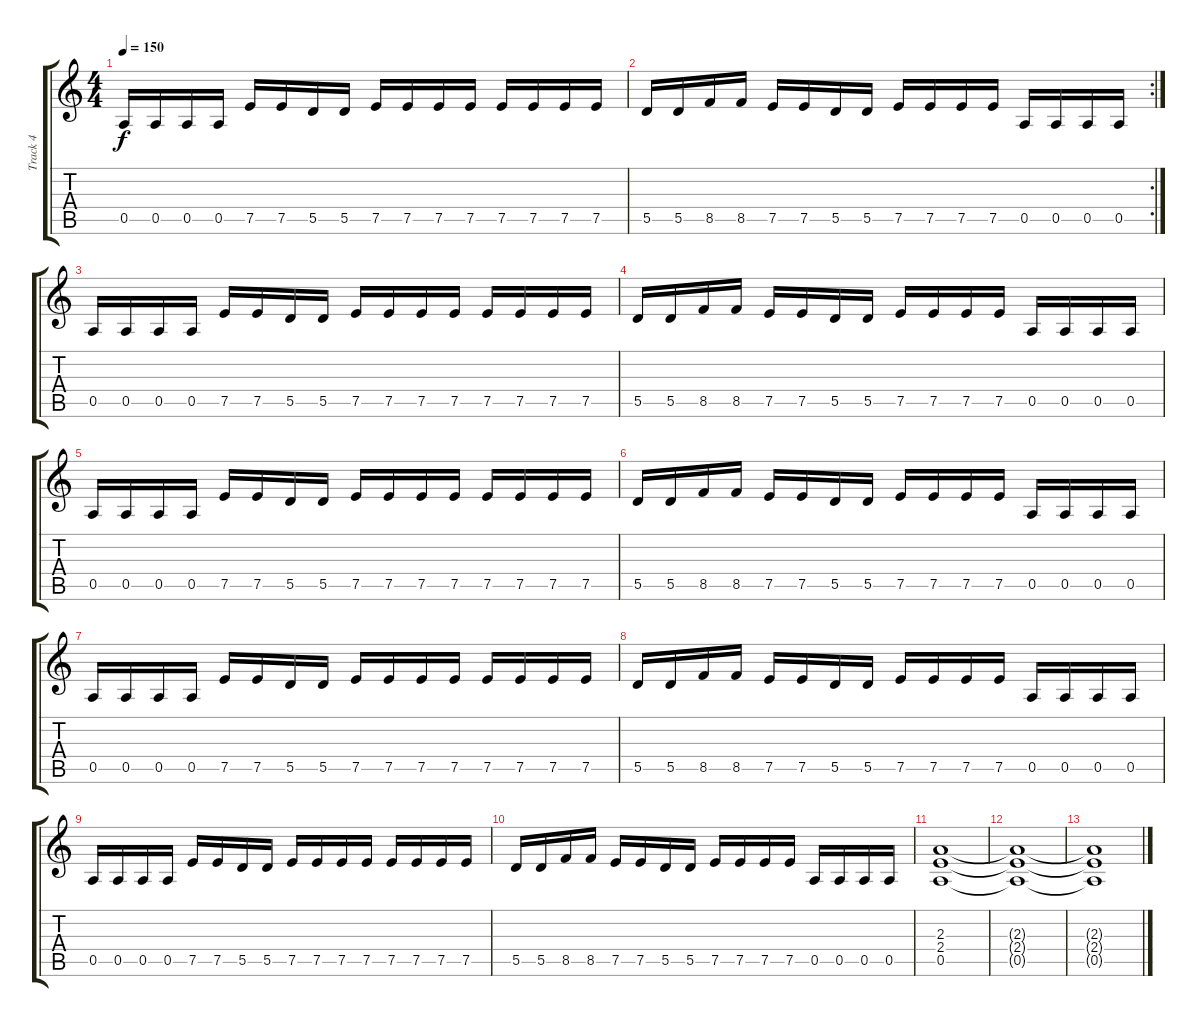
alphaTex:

\track ("Track 4" "Track 4") {instrument distortionguitar}
\staff {score tabs}
\tuning (E4 B3 G3 D3 A2 E2) {hide}
\ts (4 4)
\tempo 150
\clef g2
\ks c
0.5.16{dy f} 0.5.16 0.5.16 0.5.16 7.5.16 7.5.16 5.5.16 5.5.16 7.5.16 7.5.16 7.5.16 7.5.16 7.5.16 7.5.16 7.5.16 7.5.16 |
\rc 2
5.5.16 5.5.16 8.5.16 8.5.16 7.5.16 7.5.16 5.5.16 5.5.16 7.5.16 7.5.16 7.5.16 7.5.16 0.5.16 0.5.16 0.5.16 0.5.16 |
0.5.16 0.5.16 0.5.16 0.5.16 7.5.16 7.5.16 5.5.16 5.5.16 7.5.16 7.5.16 7.5.16 7.5.16 7.5.16 7.5.16 7.5.16 7.5.16 |
5.5.16 5.5.16 8.5.16 8.5.16 7.5.16 7.5.16 5.5.16 5.5.16 7.5.16 7.5.16 7.5.16 7.5.16 0.5.16 0.5.16 0.5.16 0.5.16 |
0.5.16 0.5.16 0.5.16 0.5.16 7.5.16 7.5.16 5.5.16 5.5.16 7.5.16 7.5.16 7.5.16 7.5.16 7.5.16 7.5.16 7.5.16 7.5.16 |
5.5.16 5.5.16 8.5.16 8.5.16 7.5.16 7.5.16 5.5.16 5.5.16 7.5.16 7.5.16 7.5.16 7.5.16 0.5.16 0.5.16 0.5.16 0.5.16 |
0.5.16 0.5.16 0.5.16 0.5.16 7.5.16 7.5.16 5.5.16 5.5.16 7.5.16 7.5.16 7.5.16 7.5.16 7.5.16 7.5.16 7.5.16 7.5.16 |
5.5.16 5.5.16 8.5.16 8.5.16 7.5.16 7.5.16 5.5.16 5.5.16 7.5.16 7.5.16 7.5.16 7.5.16 0.5.16 0.5.16 0.5.16 0.5.16 |
0.5.16 0.5.16 0.5.16 0.5.16 7.5.16 7.5.16 5.5.16 5.5.16 7.5.16 7.5.16 7.5.16 7.5.16 7.5.16 7.5.16 7.5.16 7.5.16 |
5.5.16 5.5.16 8.5.16 8.5.16 7.5.16 7.5.16 5.5.16 5.5.16 7.5.16 7.5.16 7.5.16 7.5.16 0.5.16 0.5.16 0.5.16 0.5.16 |
(2.3 2.4 0.5).1 |
(2.3{t} 2.4{t} 0.5{t}).1{volume 8} |
(2.3{t} 2.4{t} 0.5{t}).1{volume 0}
